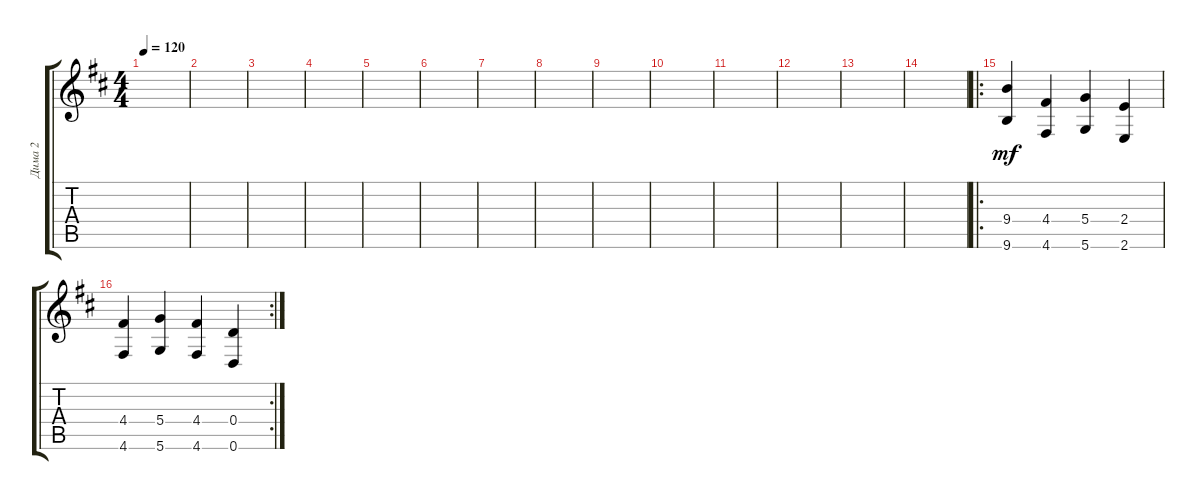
\track ("Дима 2" "Дима 2") {instrument acousticguitarnylon}
\staff {score tabs}
\tuning (E4 B3 G3 D3 A2 D2) {hide}
\ts (4 4)
\tempo 120
\clef g2
\ks bminor
|
|
|
|
|
|
|
|
|
|
|
|
|
|
\ro
(9.4 9.6).4{dy mf} (4.4 4.6).4 (5.4 5.6).4 (2.4 2.6).4 |
\rc 2
(4.4 4.6).4 (5.4 5.6).4 (4.4 4.6).4 (0.4 0.6).4
